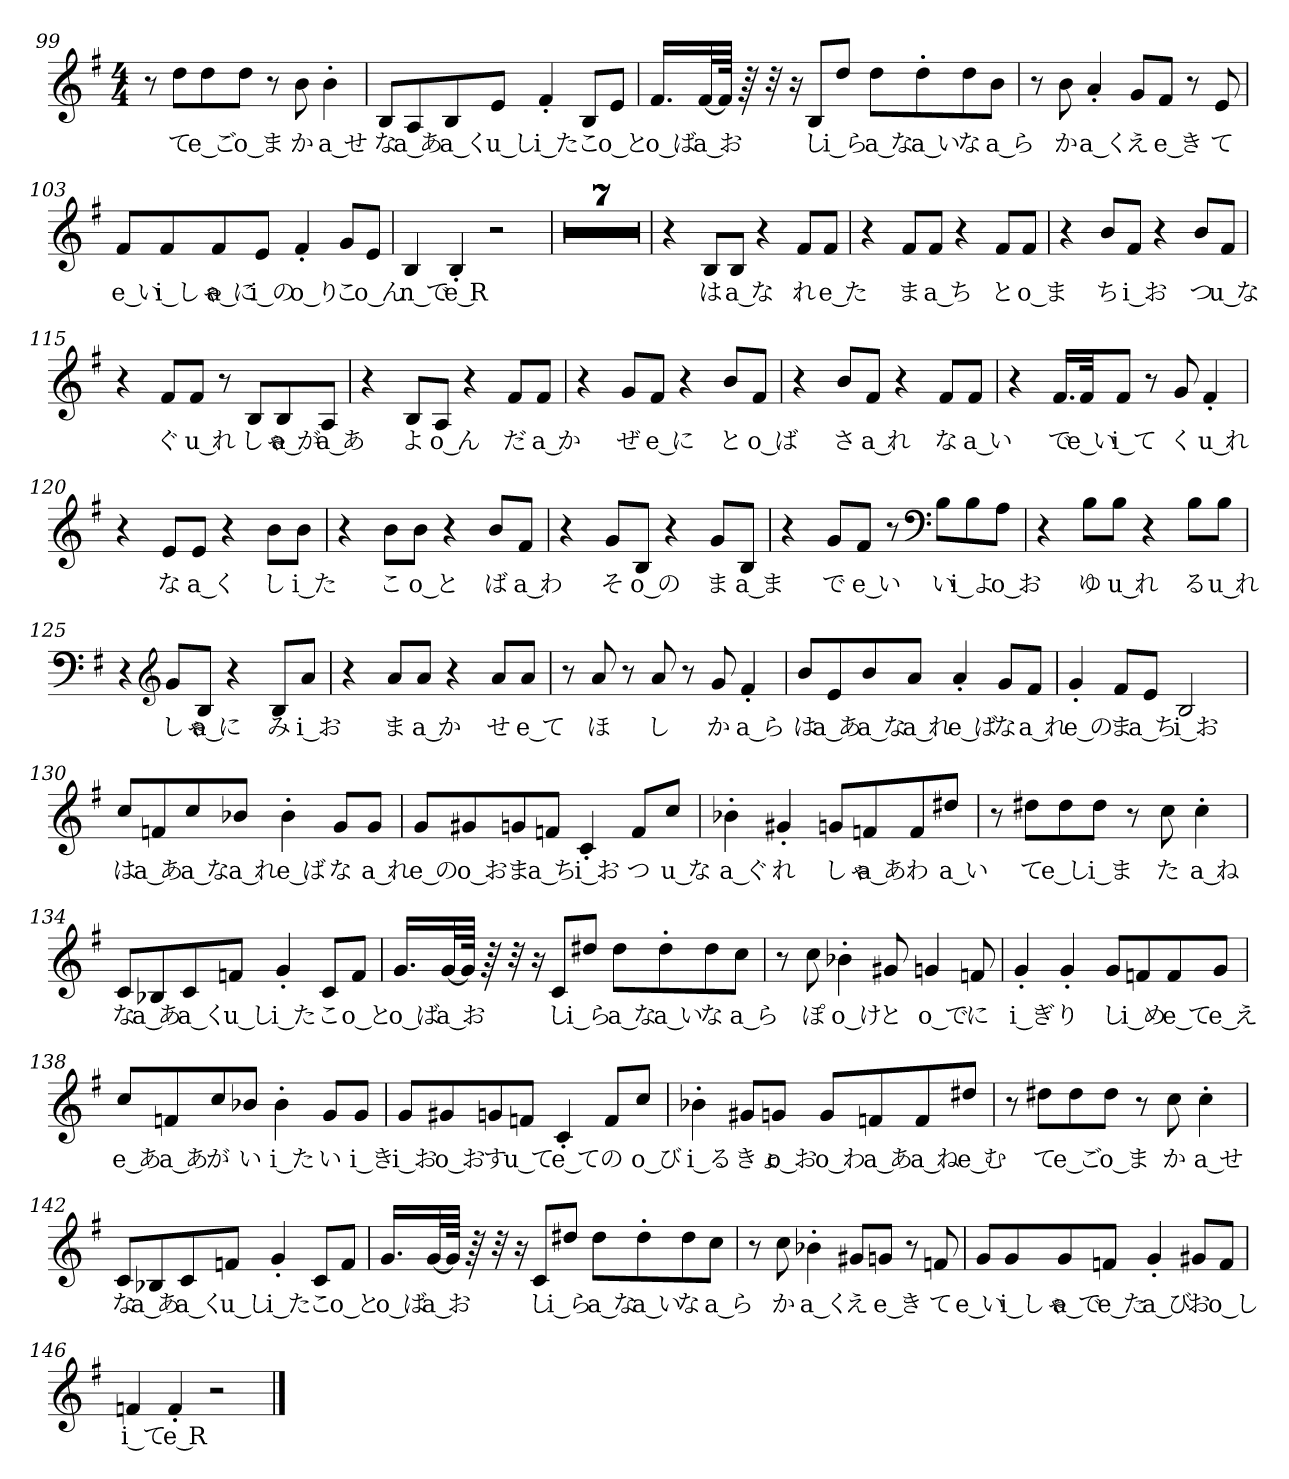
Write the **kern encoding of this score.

**kern	**text
*part1	*part1
*staff1	*staff1
*clefG2	*
*k[f#]	*
*M4/4	*
=99	=99
8r	.
8ddL	- て
8dd	e ご
8ddJ	o ま
8r	.
8b	- か
4b'	a せ
=100	=100
8BL	- な
8A	a あ
8B	a く
8eJ	u し
4f#'	i た
8BL	- こ
8eJ	o と
=101	=101
16.f#LL	o ば
[32f#L	a お
64f#JJJk]	.
64r	.
32r	.
16r	.
8BL	- し
8ddJ	i ら
8ddL	a な
8dd'	a い
8dd	- な
8bJ	a ら
=102	=102
8r	.
8b	- か
4a'	a く
8gL	- え
8f#J	e き
8r	.
8e	- て
=103	=103
8f#L	e い
8f#	i しゃ
8f#	a に
8eJ	i の
4f#'	o り
8gL	- こ
8eJ	o ん
=104	=104
4B	n で
4B'	e R
2r	.
=105	=105
1r	.
=106	=106
1r	.
=107	=107
1r	.
=108	=108
1r	.
=109	=109
1r	.
=110	=110
1r	.
=111	=111
1r	.
=112	=112
4r	.
8BL	- は
8BJ	a な
4r	.
8f#L	- れ
8f#J	e た
=113	=113
4r	.
8f#L	- ま
8f#J	a ち
4r	.
8f#L	- と
8f#J	o ま
=114	=114
4r	.
8bL	- ち
8f#J	i お
4r	.
8bL	- つ
8f#J	u な
=115	=115
4r	.
8f#L	- ぐ
8f#J	u れ
8r	.
8BL	- しゃ
8B	a が
8AJ	a あ
=116	=116
4r	.
8BL	- よ
8AJ	o ん
4r	.
8f#L	- だ
8f#J	a か
=117	=117
4r	.
8gL	- ぜ
8f#J	e に
4r	.
8bL	- と
8f#J	o ば
=118	=118
4r	.
8bL	- さ
8f#J	a れ
4r	.
8f#L	- な
8f#J	a い
=119	=119
4r	.
16.f#LL	- で
32f#JK	e い
8f#J	i て
8r	.
8g	- く
4f#'	u れ
=120	=120
4r	.
8eL	- な
8eJ	a く
4r	.
8bL	- し
8bJ	i た
=121	=121
4r	.
8bL	- こ
8bJ	o と
4r	.
8bL	- ば
8f#J	a わ
=122	=122
4r	.
8gL	- そ
8BJ	o の
4r	.
8gL	- ま
8BJ	a ま
=123	=123
4r	.
8gL	- で
8f#J	e い
8r	.
*clefF4	*
8BL	- い
8B	i よ
8AJ	o お
=124	=124
4r	.
8BL	- ゆ
8BJ	u れ
4r	.
8BL	- る
8BJ	u れ
=125	=125
4r	.
*clefG2	*
8gL	- しゃ
8BJ	a に
4r	.
8BL	- み
8aJ	i お
=126	=126
4r	.
8aL	- ま
8aJ	a か
4r	.
8aL	- せ
8aJ	e て
=127	=127
8r	.
8a	- ほ
8r	.
8a	- し
8r	.
8g	- か
4f#'	a ら
=128	=128
8bL	- は
8e	a あ
8b	a な
8aJ	a れ
4a'	e ば
8gL	- な
8f#J	a れ
=129	=129
4g'	e の
8f#L	- ま
8eJ	a ち
2B	i お
=130	=130
8ccL	- は
8fn	a あ
8cc	a な
8b-XJ	a れ
4b-'	e ば
8gL	- な
8gJ	a れ
=131	=131
8gL	e の
8g#X	o お
8gn	- ま
8fnJ	a ち
4c'	i お
8fL	- つ
8ccJ	u な
=132	=132
4b-X'	a ぐ
4g#X'	- れ
8gnL	- しゃ
8fn	a あ
8f	- わ
8dd#XJ	a い
=133	=133
8r	.
8dd#XL	- て
8dd#	e し
8dd#J	i ま
8r	.
8cc	- た
4cc'	a ね
=134	=134
8cL	- な
8B-X	a あ
8c	a く
8fnJ	u し
4g'	i た
8cL	- こ
8fJ	o と
=135	=135
16.gLL	o ば
[32gL	a お
64gJJJk]	.
64r	.
32r	.
16r	.
8cL	- し
8dd#XJ	i ら
8dd#L	a な
8dd#'	a い
8dd#	- な
8ccJ	a ら
=136	=136
8r	.
8cc	- ぽ
4b-X'	o け
8g#X	- と
4gn	o で
8fn	- に
=137	=137
4g'	i ぎ
4g'	- り
8gL	- し
8fn	i め
8f	e て
8gJ	e え
=138	=138
8ccL	e あ
8fn	a あ
8cc	- が
8b-XJ	- い
4b-'	i た
8gL	- い
8gJ	i き
=139	=139
8gL	i お
8g#X	o お
8gn	- す
8fnJ	u て
4c'	e て
8fL	- の
8ccJ	o び
=140	=140
4b-X'	i る
8g#XL	- きょ
8gnJ	o お
8gL	o わ
8fn	a あ
8f	a ね
8dd#XJ	e む
=141	=141
8r	.
8dd#XL	- て
8dd#	e ご
8dd#J	o ま
8r	.
8cc	- か
4cc'	a せ
=142	=142
8cL	- な
8B-X	a あ
8c	a く
8fnJ	u し
4g'	i た
8cL	- こ
8fJ	o と
=143	=143
16.gLL	o ば
[32gL	a お
64gJJJk]	.
64r	.
32r	.
16r	.
8cL	- し
8dd#XJ	i ら
8dd#L	a な
8dd#'	a い
8dd#	- な
8ccJ	a ら
=144	=144
8r	.
8cc	- か
4b-X'	a く
8g#XL	- え
8gnJ	e き
8r	.
8fn	- て
=145	=145
8gL	e い
8g	i しゃ
8g	a で
8fnJ	e た
4g'	a び
8g#XL	- お
8fJ	o し
=146	=146
4fn	i て
4f'	e R
2r	.
==	==
*-	*-
